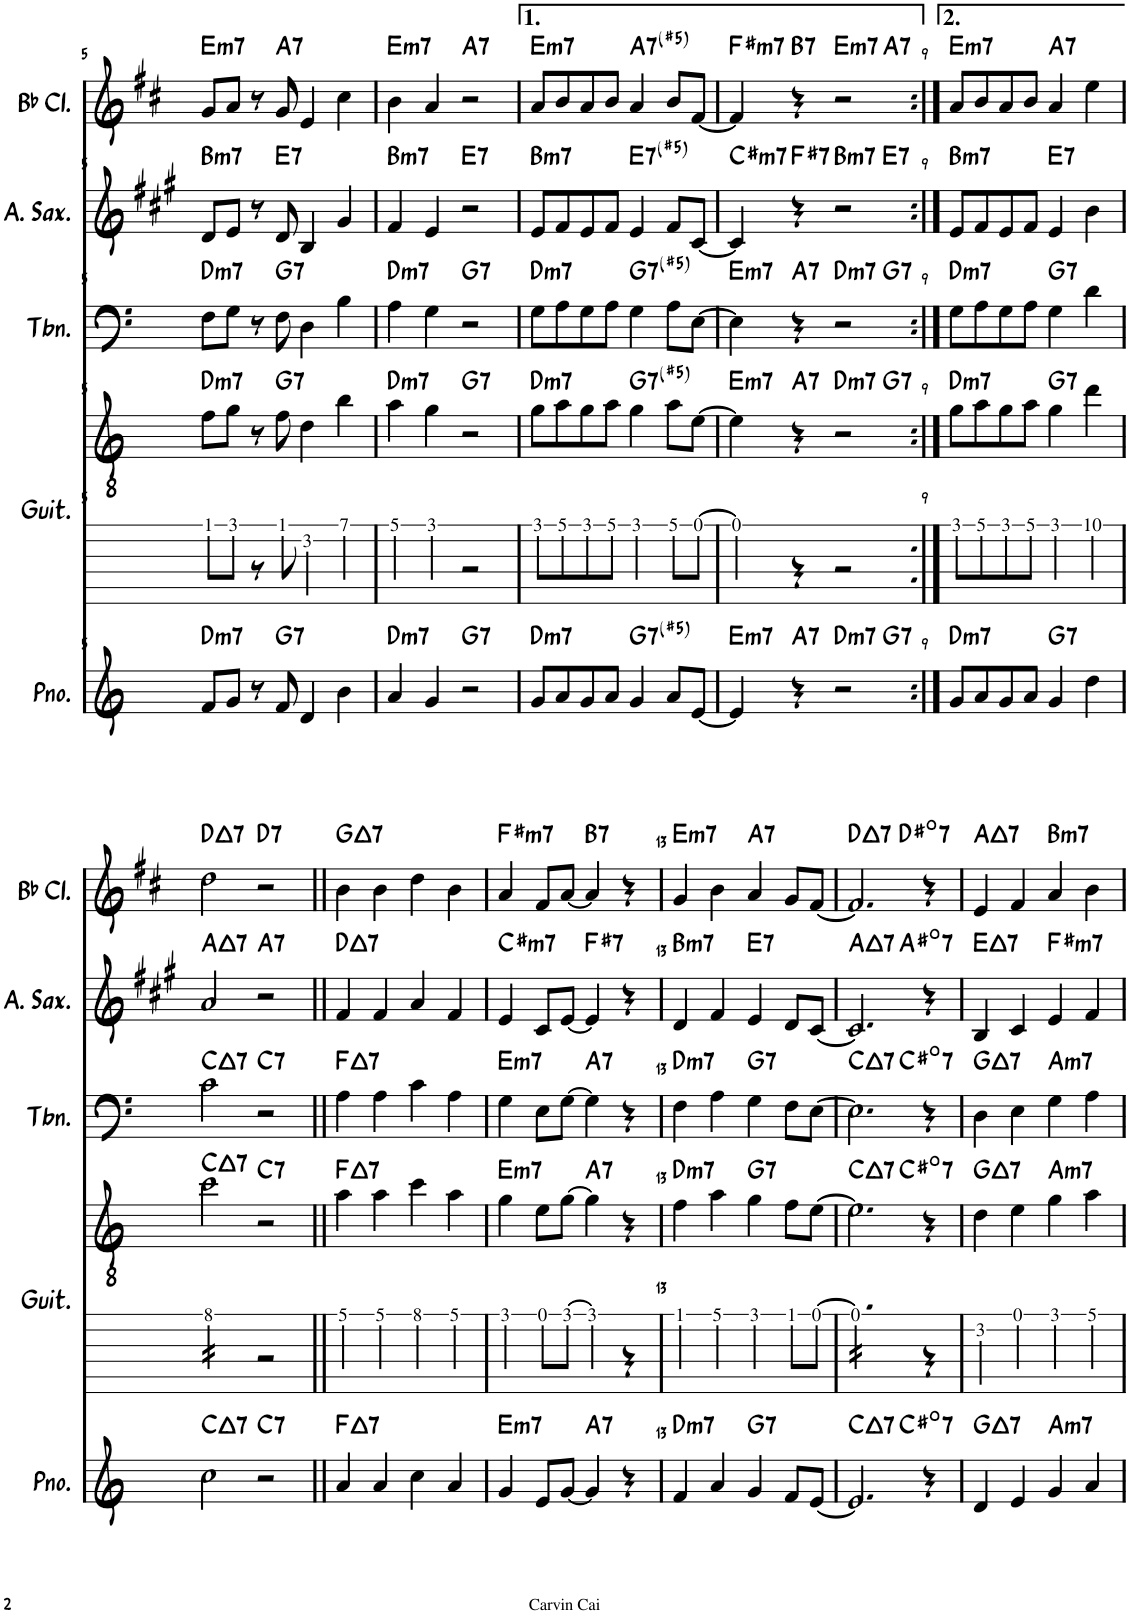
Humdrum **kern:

**kern	**harte	**kern	**kern	**harte	**kern	**harte	**kern	**harte	**kern	**harte
*part5	*part5	*part4	*part4	*part4	*part3	*part3	*part2	*part2	*part1	*part1
*staff6	*	*staff5	*staff4	*	*staff3	*	*staff2	*	*staff1	*
*I"钢琴	*	*I"原音吉他	*	*	*I"长号	*	*I"中音萨克斯	*	*I"降B调单簧管	*
!!LO:PB:g=z
*clefG2	*	*	*clefGv2	*	*clefF4	*	*clefG2	*	*clefG2	*
*	*	*	*	*	*	*	*Trd5c9	*	*Trd1c2	*
*k[]	*	*k[]	*k[]	*	*k[]	*	*k[f#c#g#]	*	*k[f#c#]	*
*M4/4	*	*M4/4	*M4/4	*	*M4/4	*	*M4/4	*	*M4/4	*
=5	=5	=5	=5	=5	=5	=5	=5	=5	=5	=5
!	!LO:H:kt=m7	!	!	!LO:H:kt=m7	!	!LO:H:kt=m7	!	!LO:H:kt=m7	!	!LO:H:kt=m7
8f/L	D:min7	8f\L	8f\L	D:min7	8F\L	D:min7	8d/L	B:min7	8g/L	E:min7
8g/J	.	8g\J	8g\J	.	8G\J	.	8e/J	.	8a/J	.
8r	.	8r	8r	.	8r	.	8r	.	8r	.
!	!LO:H:kt=7	!	!	!LO:H:kt=7	!	!LO:H:kt=7	!	!LO:H:kt=7	!	!LO:H:kt=7
8f/	G:7	8f\	8f\	G:7	8F\	G:7	8d/	E:7	8g/	A:7
4d/	.	4d\	4d\	.	4D\	.	4B/	.	4e/	.
4b\	.	4b\	4b\	.	4B\	.	4g#/	.	4cc#\	.
=6	=6	=6	=6	=6	=6	=6	=6	=6	=6	=6
!	!LO:H:kt=m7	!	!	!LO:H:kt=m7	!	!LO:H:kt=m7	!	!LO:H:kt=m7	!	!LO:H:kt=m7
4a/	D:min7	4a\	4a\	D:min7	4A\	D:min7	4f#/	B:min7	4b\	E:min7
4g/	.	4g\	4g\	.	4G\	.	4e/	.	4a/	.
!	!LO:H:kt=7	!	!	!LO:H:kt=7	!	!LO:H:kt=7	!	!LO:H:kt=7	!	!LO:H:kt=7
2r	G:7	2r	2r	G:7	2r	G:7	2r	E:7	2r	A:7
=7	=7	=7	=7	=7	=7	=7	=7	=7	=7	=7
!	!LO:H:kt=m7	!	!	!LO:H:kt=m7	!	!LO:H:kt=m7	!	!LO:H:kt=m7	!	!LO:H:kt=m7
8g/L	D:min7	8g\L	8g\L	D:min7	8G\L	D:min7	8e/L	B:min7	8a/L	E:min7
8a/	.	8a\	8a\	.	8A\	.	8f#/	.	8b/	.
8g/	.	8g\	8g\	.	8G\	.	8e/	.	8a/	.
8a/J	.	8a\J	8a\J	.	8A\J	.	8f#/J	.	8b/J	.
!	!LO:H:kt=7	!	!	!LO:H:kt=7	!	!LO:H:kt=7	!	!LO:H:kt=7	!	!LO:H:kt=7
4g/	G:(3,#5,b7)	4g\	4g\	G:(3,#5,b7)	4G\	G:(3,#5,b7)	4e/	E:(3,#5,b7)	4a/	A:(3,#5,b7)
8a/L	.	8a\L	8a\L	.	8A\L	.	8f#/L	.	8b/L	.
[8e/J	.	[8e\J	[8e\J	.	[8E\J	.	[8c#/J	.	[8f#/J	.
=8	=8	=8	=8	=8	=8	=8	=8	=8	=8	=8
!	!LO:H:kt=m7	!	!	!LO:H:kt=m7	!	!LO:H:kt=m7	!	!LO:H:kt=m7	!	!LO:H:kt=m7
*^	*	*	*^	*	*^	*	*^	*	*^	*
4e/]	2.ryy	E:min7	4e\]	4e\]	2.ryy	E:min7	4E\]	2.ryy	E:min7	4c#/]	2.ryy	C#:min7	4f#/]	2.ryy	F#:min7
!	!	!LO:H:kt=7	!	!	!	!LO:H:kt=7	!	!	!LO:H:kt=7	!	!	!LO:H:kt=7	!	!	!LO:H:kt=7
4r	.	A:7	4r	4r	.	A:7	4r	.	A:7	4r	.	F#:7	4r	.	B:7
!	!	!LO:H:kt=m7	!	!	!	!LO:H:kt=m7	!	!	!LO:H:kt=m7	!	!	!LO:H:kt=m7	!	!	!LO:H:kt=m7
2r	.	D:min7	2r	2r	.	D:min7	2r	.	D:min7	2r	.	B:min7	2r	.	E:min7
!	!	!LO:H:kt=7	!	!	!	!LO:H:kt=7	!	!	!LO:H:kt=7	!	!	!LO:H:kt=7	!	!	!LO:H:kt=7
.	4ryy	G:7	.	.	4ryy	G:7	.	4ryy	G:7	.	4ryy	E:7	.	4ryy	A:7
=9:|!	=9:|!	=9:|!	=9:|!	=9:|!	=9:|!	=9:|!	=9:|!	=9:|!	=9:|!	=9:|!	=9:|!	=9:|!	=9:|!	=9:|!	=9:|!
!	!	!LO:H:kt=m7	!	!	!	!LO:H:kt=m7	!	!	!LO:H:kt=m7	!	!	!LO:H:kt=m7	!	!	!LO:H:kt=m7
*	*	*	*	*v	*v	*	*	*	*	*v	*v	*	*v	*v	*
*v	*v	*	*	*	*	*v	*v	*	*	*	*	*
8g/L	D:min7	8g\L	8g\L	D:min7	8G\L	D:min7	8e/L	B:min7	8a/L	E:min7
8a/	.	8a\	8a\	.	8A\	.	8f#/	.	8b/	.
8g/	.	8g\	8g\	.	8G\	.	8e/	.	8a/	.
8a/J	.	8a\J	8a\J	.	8A\J	.	8f#/J	.	8b/J	.
!	!LO:H:kt=7	!	!	!LO:H:kt=7	!	!LO:H:kt=7	!	!LO:H:kt=7	!	!LO:H:kt=7
4g/	G:7	4g\	4g\	G:7	4G\	G:7	4e/	E:7	4a/	A:7
4dd\	.	4dd\	4dd\	.	4d\	.	4b\	.	4ee\	.
!!LO:LB:g=z
=10	=10	=10	=10	=10	=10	=10	=10	=10	=10	=10
!	!LO:H:kt=7	!	!	!LO:H:kt=7	!	!LO:H:kt=7	!	!LO:H:kt=7	!	!LO:H:kt=7
2cc\	C:maj7	2cc\	2cc\	C:maj7	2c\	C:maj7	2a/	A:maj7	2dd\	D:maj7
!	!LO:H:kt=7	!	!	!LO:H:kt=7	!	!LO:H:kt=7	!	!LO:H:kt=7	!	!LO:H:kt=7
2r	C:7	2r	2r	C:7	2r	C:7	2r	A:7	2r	D:7
=11||	=11||	=11||	=11||	=11||	=11||	=11||	=11||	=11||	=11||	=11||
!	!LO:H:kt=7	!	!	!LO:H:kt=7	!	!LO:H:kt=7	!	!LO:H:kt=7	!	!LO:H:kt=7
4a/	F:maj7	4a\	4a\	F:maj7	4A\	F:maj7	4f#/	D:maj7	4b\	G:maj7
4a/	.	4a\	4a\	.	4A\	.	4f#/	.	4b\	.
4cc\	.	4cc\	4cc\	.	4c\	.	4a/	.	4dd\	.
4a/	.	4a\	4a\	.	4A\	.	4f#/	.	4b\	.
=12	=12	=12	=12	=12	=12	=12	=12	=12	=12	=12
!	!LO:H:kt=m7	!	!	!LO:H:kt=m7	!	!LO:H:kt=m7	!	!LO:H:kt=m7	!	!LO:H:kt=m7
4g/	E:min7	4g\	4g\	E:min7	4G\	E:min7	4e/	C#:min7	4a/	F#:min7
8e/L	.	8e\L	8e\L	.	8E\L	.	8c#/L	.	8f#/L	.
[8g/J	.	[8g\J	[8g\J	.	[8G\J	.	[8e/J	.	[8a/J	.
!	!LO:H:kt=7	!	!	!LO:H:kt=7	!	!LO:H:kt=7	!	!LO:H:kt=7	!	!LO:H:kt=7
4g/]	A:7	4g\]	4g\]	A:7	4G\]	A:7	4e/]	F#:7	4a/]	B:7
4r	.	4r	4r	.	4r	.	4r	.	4r	.
=13	=13	=13	=13	=13	=13	=13	=13	=13	=13	=13
!	!LO:H:kt=m7	!	!	!LO:H:kt=m7	!	!LO:H:kt=m7	!	!LO:H:kt=m7	!	!LO:H:kt=m7
4f/	D:min7	4f\	4f\	D:min7	4F\	D:min7	4d/	B:min7	4g/	E:min7
4a/	.	4a\	4a\	.	4A\	.	4f#/	.	4b\	.
!	!LO:H:kt=7	!	!	!LO:H:kt=7	!	!LO:H:kt=7	!	!LO:H:kt=7	!	!LO:H:kt=7
4g/	G:7	4g\	4g\	G:7	4G\	G:7	4e/	E:7	4a/	A:7
8f/L	.	8f\L	8f\L	.	8F\L	.	8d/L	.	8g/L	.
[8e/J	.	[8e\J	[8e\J	.	[8E\J	.	[8c#/J	.	[8f#/J	.
=14	=14	=14	=14	=14	=14	=14	=14	=14	=14	=14
!	!LO:H:kt=7	!	!	!LO:H:kt=7	!	!LO:H:kt=7	!	!LO:H:kt=7	!	!LO:H:kt=7
*^	*	*	*^	*	*^	*	*^	*	*^	*
2.e/]	2ryy	C:maj7	2.e\]	2.e\]	2ryy	C:maj7	2.E\]	2ryy	C:maj7	2.c#/]	2ryy	A:maj7	2.f#/]	2ryy	D:maj7
!	!	!LO:H:kt=7	!	!	!	!LO:H:kt=7	!	!	!LO:H:kt=7	!	!	!LO:H:kt=7	!	!	!LO:H:kt=7
.	2ryy	C#:dim7	.	.	2ryy	C#:dim7	.	2ryy	C#:dim7	.	2ryy	A#:dim7	.	2ryy	D#:dim7
4r	.	.	4r	4r	.	.	4r	.	.	4r	.	.	4r	.	.
=15	=15	=15	=15	=15	=15	=15	=15	=15	=15	=15	=15	=15	=15	=15	=15
!	!	!LO:H:kt=7	!	!	!	!LO:H:kt=7	!	!	!LO:H:kt=7	!	!	!LO:H:kt=7	!	!	!LO:H:kt=7
*	*	*	*	*v	*v	*	*	*	*	*v	*v	*	*v	*v	*
*v	*v	*	*	*	*	*v	*v	*	*	*	*	*
4d/	G:maj7	4d\	4d\	G:maj7	4D\	G:maj7	4B/	E:maj7	4e/	A:maj7
4e/	.	4e\	4e\	.	4E\	.	4c#/	.	4f#/	.
!	!LO:H:kt=m7	!	!	!LO:H:kt=m7	!	!LO:H:kt=m7	!	!LO:H:kt=m7	!	!LO:H:kt=m7
4g/	A:min7	4g\	4g\	A:min7	4G\	A:min7	4e/	F#:min7	4a/	B:min7
4a/	.	4a\	4a\	.	4A\	.	4f#/	.	4b\	.
=	=	=	=	=	=	=	=	=	=	=
*-	*-	*-	*-	*-	*-	*-	*-	*-	*-	*-
